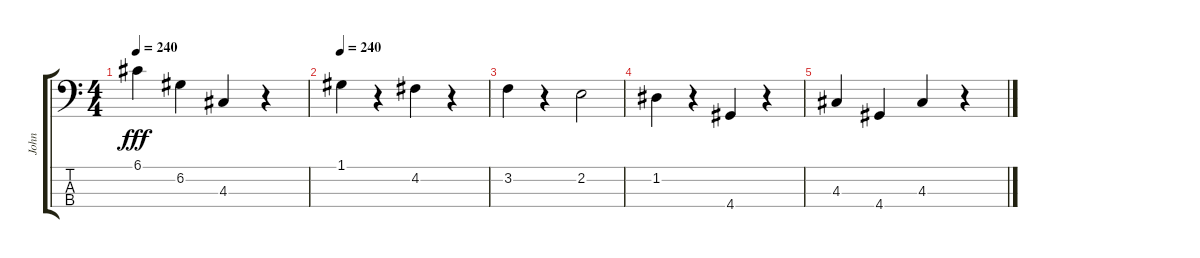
\track ("John" "John") {instrument electricbassfinger}
\staff {score tabs}
\tuning (G2 D2 A1 E1) {hide}
\ts (4 4)
\tempo 240
\clef f4
\ks c
6.1.4{dy fff} 6.2.4 4.3.4 r.4 |
\tempo 240
1.1.4 r.4 4.2.4 r.4 |
3.2.4 r.4 2.2.2 |
1.2.4 r.4 4.4.4 r.4 |
4.3.4 4.4.4 4.3.4 r.4
